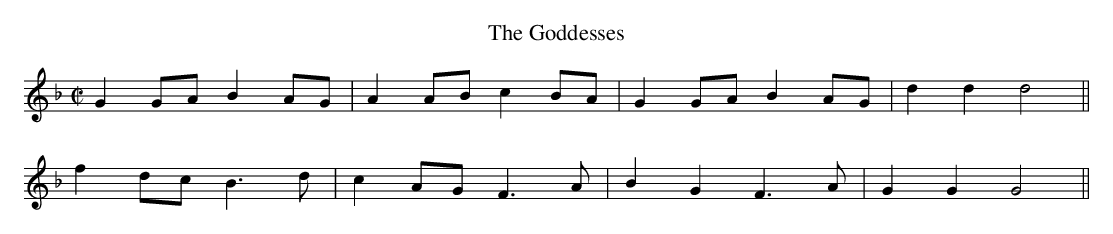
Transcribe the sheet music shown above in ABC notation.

X:1
T:The Goddesses
M:C|
L:1/8
K:F
G2 GA B2 AG | A2 AB c2 BA | G2 GA B2 AG | d2 d2 d4 ||
f2 dc B3 d | c2 AG F3 A | B2 G2 F3 A | G2 G2 G4 ||
